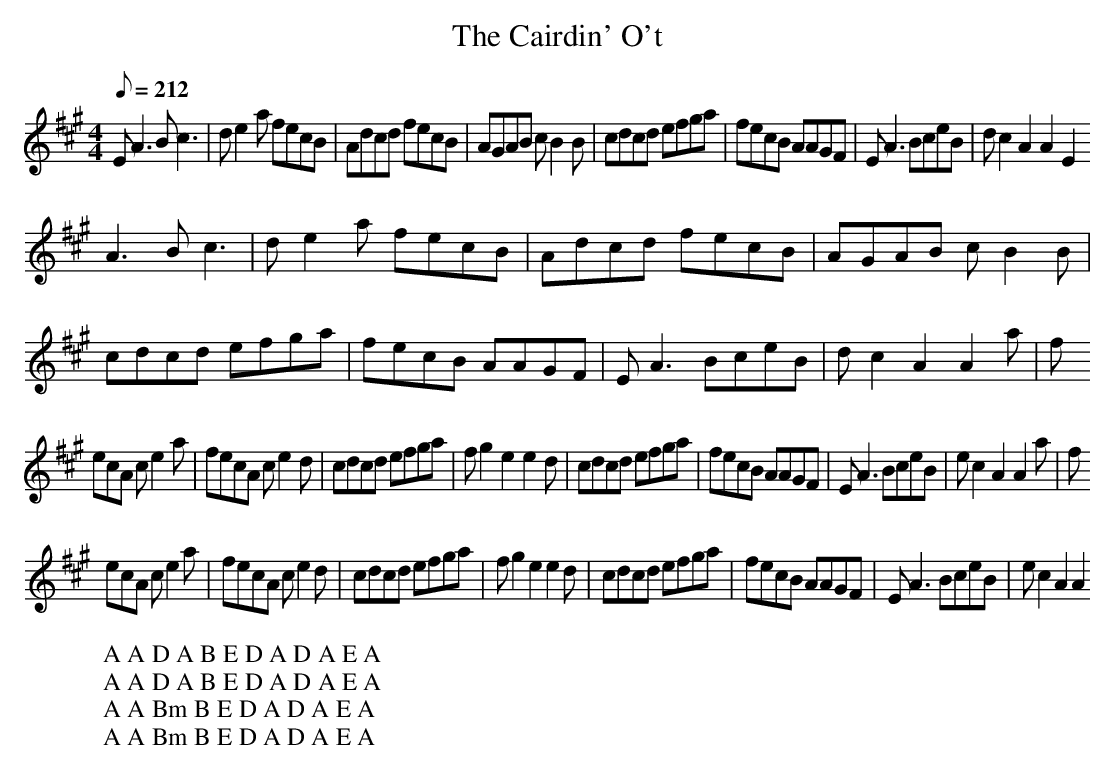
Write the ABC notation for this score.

X:1
T:The Cairdin' O't
M:4/4
L:1/8
Q:212
K:A
EA3 Bc3|de2a fecB|Adcd fecB|AGAB cB2B|cdcd efga|fecB AAGF|EA3 BceB|dc2A2A2E2
W:A A D A B E D A D A E A
A3 Bc3|de2a fecB|Adcd fecB|AGAB cB2B|cdcd efga|fecB AAGF|EA3 BceB|dc2A2A2a|f
W:A A D A B E D A D A E A
ecA ce2a|fecA ce2d|cdcd efga|fg2e2e2d|cdcd efga|fecB AAGF|EA3 BceB|ec2A2A2a|f
W:A A Bm B E D A D A E A
ecA ce2a|fecA ce2d|cdcd efga|fg2e2e2d|cdcd efga|fecB AAGF|EA3 BceB|ec2A2A2
W:A A Bm B E D A D A E A
